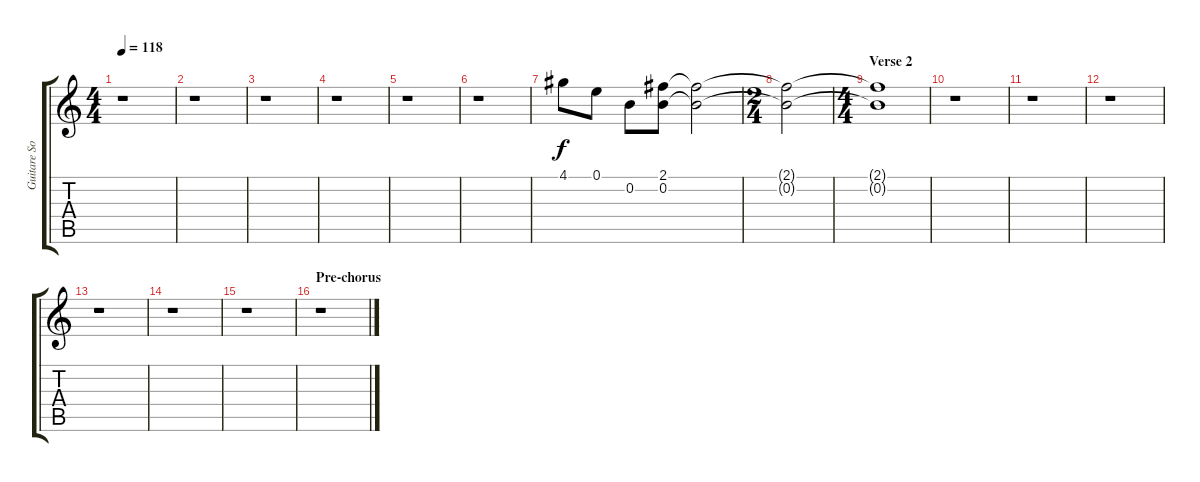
\track ("Guitare Solo" "Guitare So") {instrument distortionguitar}
\staff {score tabs}
\tuning (E4 B3 G3 D3 A2 E2) {hide}
\ts (4 4)
\tempo 118
\clef g2
\ks c
r.1{dy f} |
r.1 |
r.1 |
r.1 |
r.1 |
r.1 |
4.1.8 0.1.8 0.2.8 (2.1 0.2).8 (2.1{t} 0.2{t}).2 |
\ts (2 4)
(2.1{t} 0.2{t}).2 |
\ts (4 4)
\section ("" "Verse 2")
(2.1{t} 0.2{t}).1 |
r.1 |
r.1 |
r.1 |
r.1 |
r.1 |
r.1 |
\section ("" "Pre-chorus")
r.1
